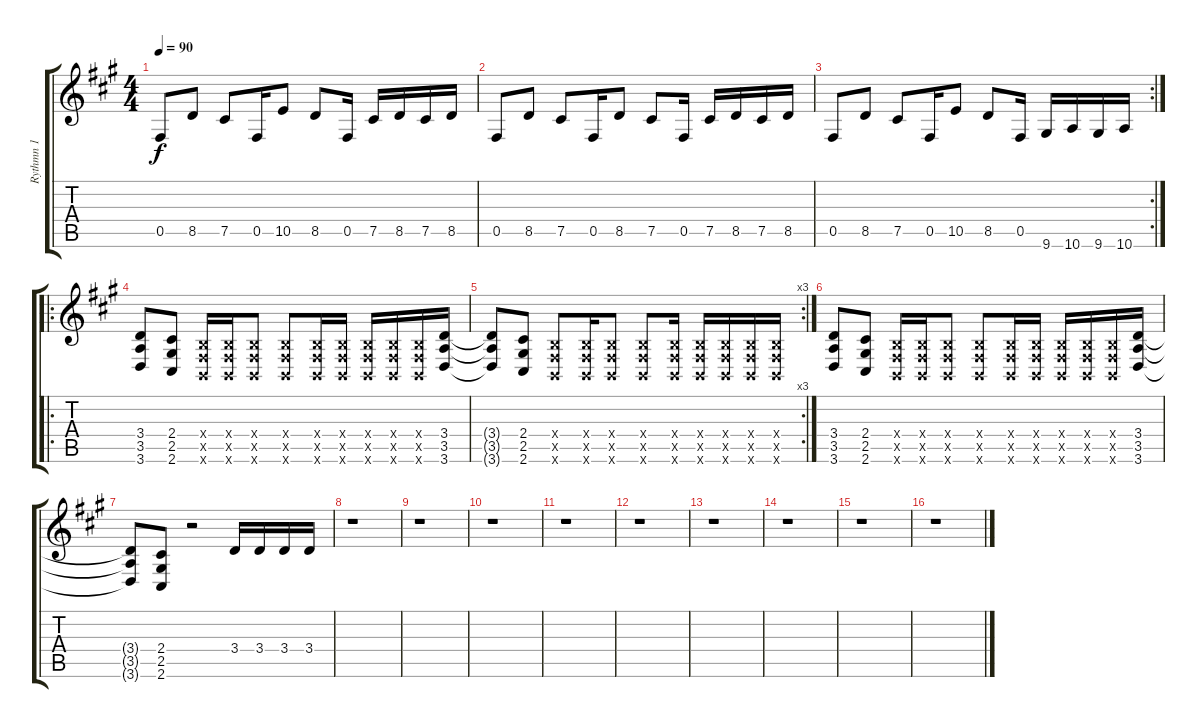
\track ("Rythmn 1" "Rythmn 1") {instrument overdrivenguitar}
\staff {score tabs}
\tuning (Db4 Ab3 E3 B2 Gb2 B1) {hide}
\ts (4 4)
\tempo 90
\clef g2
\ks a
0.5.8{dy f} 8.5.8 7.5.8 0.5.16 10.5.8 8.5.8 0.5.16 7.5.16 8.5.16 7.5.16 8.5.16 |
0.5.8 8.5.8 7.5.8 0.5.16 8.5.8 7.5.8 0.5.16 7.5.16 8.5.16 7.5.16 8.5.16 |
\rc 2
0.5.8 8.5.8 7.5.8 0.5.16 10.5.8 8.5.8 0.5.16 9.6.16 10.6.16 9.6.16 10.6.16 |
\ro
(3.4 3.5 3.6).8 (2.4 2.5 2.6).8 (0.4{x} 0.5{x} 0.6{x}).16 (0.4{x} 0.5{x} 0.6{x}).16 (0.4{x} 0.5{x} 0.6{x}).8 (0.4{x} 0.5{x} 0.6{x}).8 (0.4{x} 0.5{x} 0.6{x}).16 (0.4{x} 0.5{x} 0.6{x}).16 (0.4{x} 0.5{x} 0.6{x}).16 (0.4{x} 0.5{x} 0.6{x}).16 (0.4{x} 0.5{x} 0.6{x}).16 (3.4 3.5 3.6).16 |
\rc 3
(3.4{t} 3.5{t} 3.6{t}).8 (2.4 2.5 2.6).8 (0.4{x} 0.5{x} 0.6{x}).8 (0.4{x} 0.5{x} 0.6{x}).16 (0.4{x} 0.5{x} 0.6{x}).8 (0.4{x} 0.5{x} 0.6{x}).8 (0.4{x} 0.5{x} 0.6{x}).16 (0.4{x} 0.5{x} 0.6{x}).16 (0.4{x} 0.5{x} 0.6{x}).16 (0.4{x} 0.5{x} 0.6{x}).16 (0.4{x} 0.5{x} 0.6{x}).16 |
(3.4 3.5 3.6).8 (2.4 2.5 2.6).8 (0.4{x} 0.5{x} 0.6{x}).16 (0.4{x} 0.5{x} 0.6{x}).16 (0.4{x} 0.5{x} 0.6{x}).8 (0.4{x} 0.5{x} 0.6{x}).8 (0.4{x} 0.5{x} 0.6{x}).16 (0.4{x} 0.5{x} 0.6{x}).16 (0.4{x} 0.5{x} 0.6{x}).16 (0.4{x} 0.5{x} 0.6{x}).16 (0.4{x} 0.5{x} 0.6{x}).16 (3.4 3.5 3.6).16 |
(3.4{t} 3.5{t} 3.6{t}).8 (2.4 2.5 2.6).8 r.2 3.4.16 3.4.16 3.4.16 3.4.16 |
r.1 |
r.1 |
r.1 |
r.1 |
r.1 |
r.1 |
r.1 |
r.1 |
r.1
